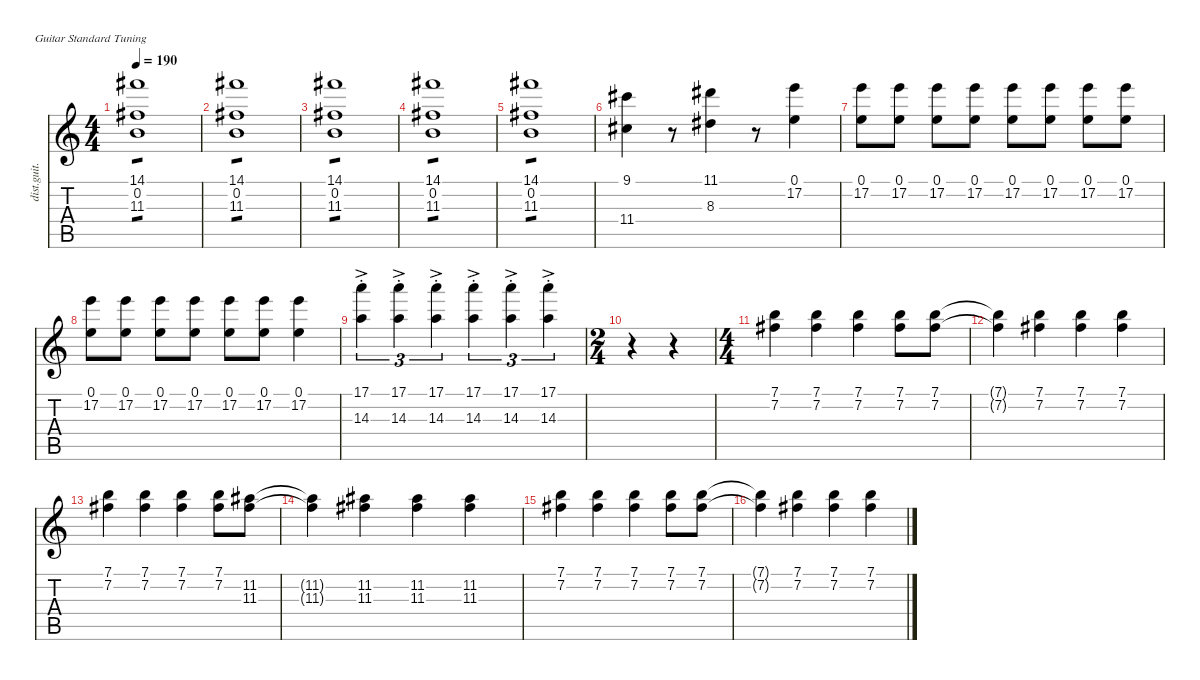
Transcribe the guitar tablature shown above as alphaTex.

\defaultSystemsLayout 4
\hideDynamics
\bracketExtendMode nobrackets
\track ("Right Guitar" "dist.guit.") {instrument distortionguitar}
\staff {score tabs}
\tuning (E4 B3 G3 D3 A2 E2)
\ts (4 4)
\tempo 190
\clef g2
\ks c
(14.1{acc #} 0.2 11.3{acc #}).1{tp 1 dy mf} |
(14.1{acc #} 0.2 11.3{acc #}).1{tp 1} |
(14.1{acc #} 0.2 11.3{acc #}).1{tp 1} |
(14.1{acc #} 0.2 11.3{acc #}).1{tp 1} |
(14.1{acc #} 0.2 11.3{acc #}).1{tp 1} |
(9.1{acc #} 11.4{acc #}).4 r.8 (11.1{acc #} 8.3{acc #}).4 r.8 (0.1 17.2).4 |
(0.1 17.2).8 (0.1 17.2).8 (0.1 17.2).8 (0.1 17.2).8 (0.1 17.2).8 (0.1 17.2).8 (0.1 17.2).8 (0.1 17.2).8 |
(0.1 17.2).8 (0.1 17.2).8 (0.1 17.2).8 (0.1 17.2).8 (0.1 17.2).8 (0.1 17.2).8 (0.1 17.2).4 |
(17.1{ac st} 14.3{ac st}).4{tu (3 2) dy p} (17.1{ac st} 14.3{ac st}).4{tu (3 2)} (17.1{ac st} 14.3{ac st}).4{tu (3 2)} (17.1{ac st} 14.3{ac st}).4{tu (3 2)} (17.1{ac st} 14.3{ac st}).4{tu (3 2)} (17.1{ac st} 14.3{ac st}).4{tu (3 2)} |
\ts (2 4)
\beaming (8 2 2 2 2)
r.4 r.4 |
\ts (4 4)
\beaming (8 2 2 2 2)
(7.1 7.2{acc #}).4 (7.1 7.2{acc #}).4 (7.1 7.2{acc #}).4 (7.1 7.2{acc #}).8 (7.1 7.2{acc #}).8 |
(7.1{t} 7.2{t acc #}).4 (7.1 7.2{acc #}).4 (7.1 7.2{acc #}).4 (7.1 7.2{acc #}).4 |
(7.1 7.2{acc #}).4 (7.1 7.2{acc #}).4 (7.1 7.2{acc #}).4 (7.1 7.2{acc #}).8 (11.2{acc #} 11.3{acc #}).8 |
(11.2{t acc #} 11.3{t acc #}).4 (11.2{acc #} 11.3{acc #}).4 (11.2{acc #} 11.3{acc #}).4 (11.2{acc #} 11.3{acc #}).4 |
(7.1 7.2{acc #}).4 (7.1 7.2{acc #}).4 (7.1 7.2{acc #}).4 (7.1 7.2{acc #}).8 (7.1 7.2{acc #}).8 |
(7.1{t} 7.2{t acc #}).4 (7.1 7.2{acc #}).4 (7.1 7.2{acc #}).4 (7.1 7.2{acc #}).4
